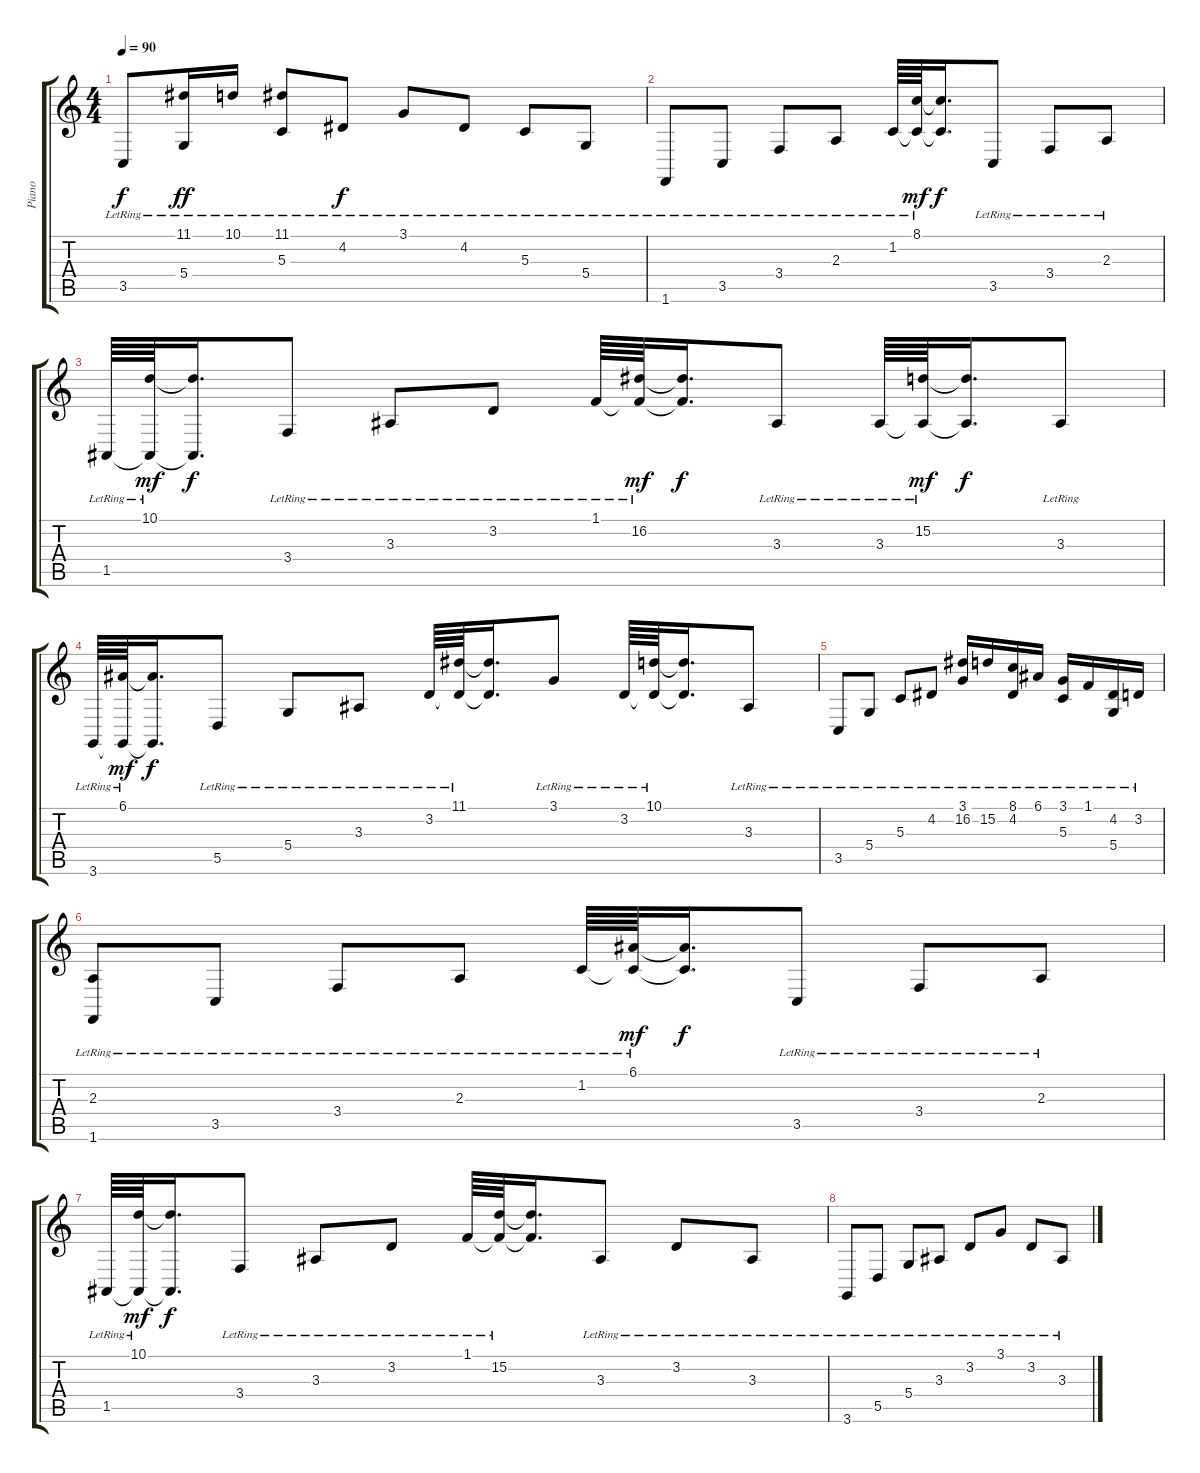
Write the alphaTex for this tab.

\track ("Piano" "Piano") {instrument brightacousticpiano}
\staff {score tabs}
\tuning (E4 B3 G3 D3 A2 E2) {hide}
\ts (4 4)
\tempo 90
\clef g2
\ks c
3.5{lr}.8{dy f} (11.1{lr} 5.4{lr}).16{dy ff} 10.1{lr}.16 (11.1{lr} 5.3{lr}).8 4.2{lr}.8{dy f} 3.1{lr}.8 4.2{lr}.8 5.3{lr}.8 5.4{lr}.8 |
1.6{lr}.8 3.5{lr}.8 3.4{lr}.8 2.3{lr}.8 1.2{lr}.64 (8.1{lr} 1.2{t}).64{dy mf} (8.1{t} 1.2{t}).16{d dy f} 3.5{lr}.8 3.4{lr}.8 2.3{lr}.8 |
1.5{lr}.64 (10.1{lr} 1.5{t}).64{dy mf} (10.1{t} 1.5{t}).16{d dy f} 3.4{lr}.8 3.3{lr}.8 3.2{lr}.8 1.1{lr}.64 (1.1{t} 16.2{lr}).64{dy mf} (1.1{t} 16.2{t}).16{d dy f} 3.3{lr}.8 3.3{lr}.64 (15.2{lr} 3.3{t}).64{dy mf} (15.2{t} 3.3{t}).16{d dy f} 3.3{lr}.8 |
3.6{lr}.64 (6.1{lr} 3.6{t}).64{dy mf} (6.1{t} 3.6{t}).16{d dy f} 5.5{lr}.8 5.4{lr}.8 3.3{lr}.8 3.2{lr}.64 (11.1{lr} 3.2{t}).64 (11.1{t} 3.2{t}).16{d} 3.1{lr}.8 3.2{lr}.64 (10.1{lr} 3.2{t}).64 (10.1{t} 3.2{t}).16{d} 3.3{lr}.8 |
3.5{lr}.8 5.4{lr}.8 5.3{lr}.8 4.2{lr}.8 (3.1{lr} 16.2{lr}).16 15.2{lr}.16 (8.1{lr} 4.2{lr}).16 6.1{lr}.16 (3.1{lr} 5.3{lr}).16 1.1{lr}.16 (4.2{lr} 5.4{lr}).16 3.2{lr}.16 |
(2.3{lr} 1.6{lr}).8 3.5{lr}.8 3.4{lr}.8 2.3{lr}.8 1.2{lr}.64 (6.1{lr} 1.2{t}).64{dy mf} (6.1{t} 1.2{t}).16{d dy f} 3.5{lr}.8 3.4{lr}.8 2.3{lr}.8 |
1.5{lr}.64 (10.1{lr} 1.5{t}).64{dy mf} (10.1{t} 1.5{t}).16{d dy f} 3.4{lr}.8 3.3{lr}.8 3.2{lr}.8 1.1{lr}.64 (1.1{t} 15.2{lr}).64 (1.1{t} 15.2{t}).16{d} 3.3{lr}.8 3.2{lr}.8 3.3{lr}.8 |
3.6{lr}.8 5.5{lr}.8 5.4{lr}.8 3.3{lr}.8 3.2{lr}.8 3.1{lr}.8 3.2{lr}.8 3.3{lr}.8
